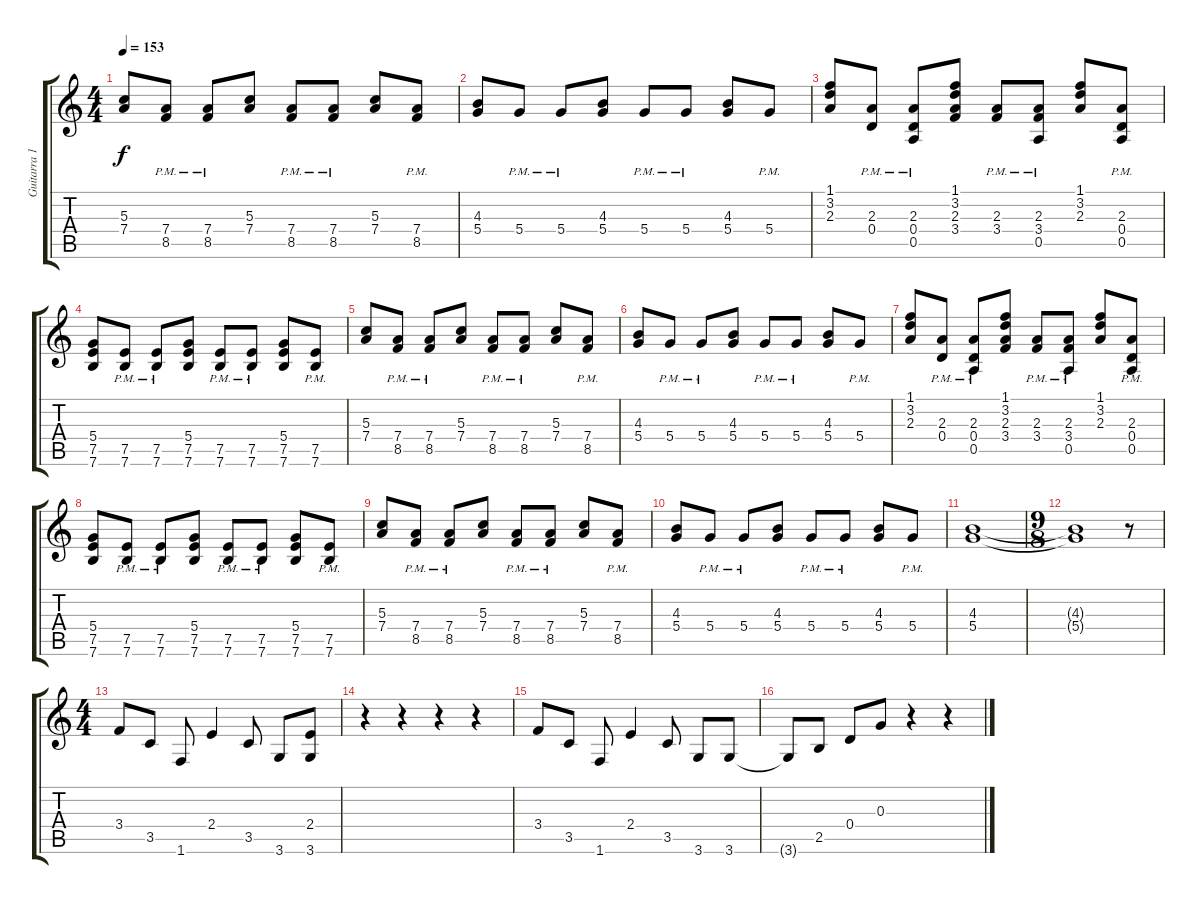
\track ("Guitarra 1" "Guitarra 1") {instrument overdrivenguitar}
\staff {score tabs}
\tuning (E4 B3 G3 D3 A2 E2) {hide}
\ts (4 4)
\tempo 153
\clef g2
\ks c
(5.3 7.4).8{dy f} (7.4{pm} 8.5{pm}).8 (7.4{pm} 8.5{pm}).8 (5.3 7.4).8 (7.4{pm} 8.5{pm}).8 (7.4{pm} 8.5{pm}).8 (5.3 7.4).8 (7.4{pm} 8.5{pm}).8 |
(4.3 5.4).8 5.4{pm}.8 5.4{pm}.8 (4.3 5.4).8 5.4{pm}.8 5.4{pm}.8 (4.3 5.4).8 5.4{pm}.8 |
(1.1 3.2 2.3).8 (2.3{pm} 0.4{pm}).8 (2.3{pm} 0.4{pm} 0.5{pm}).8 (1.1 3.2 2.3 3.4).8 (2.3{pm} 3.4{pm}).8 (2.3{pm} 3.4{pm} 0.5{pm}).8 (1.1 3.2 2.3).8 (2.3{pm} 0.4{pm} 0.5{pm}).8 |
(5.4 7.5 7.6).8 (7.5{pm} 7.6{pm}).8 (7.5{pm} 7.6{pm}).8 (5.4 7.5 7.6).8 (7.5{pm} 7.6{pm}).8 (7.5{pm} 7.6{pm}).8 (5.4 7.5 7.6).8 (7.5{pm} 7.6{pm}).8 |
(5.3 7.4).8 (7.4{pm} 8.5{pm}).8 (7.4{pm} 8.5{pm}).8 (5.3 7.4).8 (7.4{pm} 8.5{pm}).8 (7.4{pm} 8.5{pm}).8 (5.3 7.4).8 (7.4{pm} 8.5{pm}).8 |
(4.3 5.4).8 5.4{pm}.8 5.4{pm}.8 (4.3 5.4).8 5.4{pm}.8 5.4{pm}.8 (4.3 5.4).8 5.4{pm}.8 |
(1.1 3.2 2.3).8 (2.3{pm} 0.4{pm}).8 (2.3{pm} 0.4{pm} 0.5{pm}).8 (1.1 3.2 2.3 3.4).8 (2.3{pm} 3.4{pm}).8 (2.3{pm} 3.4{pm} 0.5{pm}).8 (1.1 3.2 2.3).8 (2.3{pm} 0.4{pm} 0.5{pm}).8 |
(5.4 7.5 7.6).8 (7.5{pm} 7.6{pm}).8 (7.5{pm} 7.6{pm}).8 (5.4 7.5 7.6).8 (7.5{pm} 7.6{pm}).8 (7.5{pm} 7.6{pm}).8 (5.4 7.5 7.6).8 (7.5{pm} 7.6{pm}).8 |
(5.3 7.4).8 (7.4{pm} 8.5{pm}).8 (7.4{pm} 8.5{pm}).8 (5.3 7.4).8 (7.4{pm} 8.5{pm}).8 (7.4{pm} 8.5{pm}).8 (5.3 7.4).8 (7.4{pm} 8.5{pm}).8 |
(4.3 5.4).8 5.4{pm}.8 5.4{pm}.8 (4.3 5.4).8 5.4{pm}.8 5.4{pm}.8 (4.3 5.4).8 5.4{pm}.8 |
(4.3 5.4).1 |
\ts (9 8)
(4.3{t} 5.4{t}).1{volume 4} r.8 |
\ts (4 4)
3.4.8{volume 8} 3.5.8 1.6.8 2.4.4 3.5.8 3.6.8 (2.4 3.6).8 |
r.4 r.4 r.4 r.4 |
3.4.8{volume 8} 3.5.8 1.6.8 2.4.4 3.5.8 3.6.8 3.6.8 |
3.6{t}.8 2.5.8 0.4.8 0.3.8 r.4 r.4
